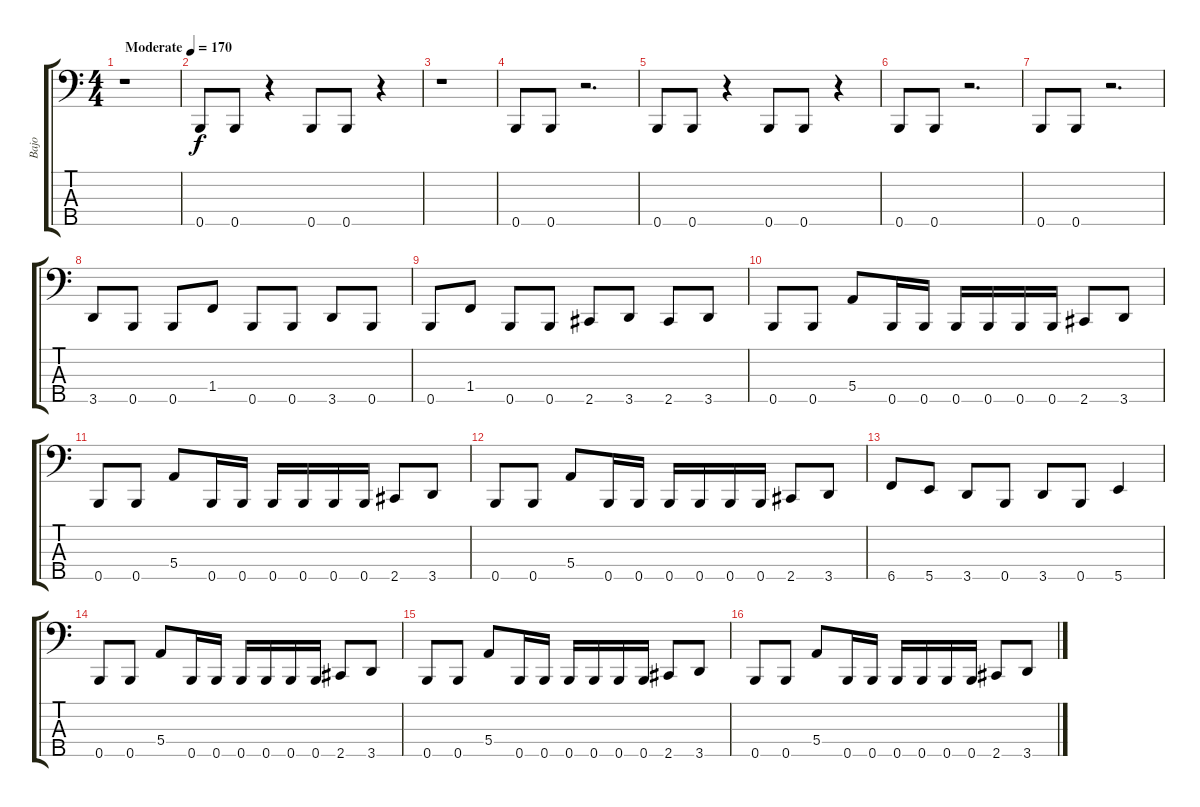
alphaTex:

\track ("Bajo" "Bajo") {instrument electricbasspick}
\staff {score tabs}
\tuning (G2 D2 A1 E1 B0) {hide}
\ts (4 4)
\tempo (170 "Moderate")
\clef f4
\ks c
r.1{dy f instrument electricbasspick} |
0.5.8 0.5.8 r.4 0.5.8 0.5.8 r.4 |
r.1 |
0.5.8 0.5.8 r.2{d} |
0.5.8 0.5.8 r.4 0.5.8 0.5.8 r.4 |
0.5.8 0.5.8 r.2{d} |
0.5.8 0.5.8 r.2{d} |
3.5.8 0.5.8 0.5.8 1.4.8 0.5.8 0.5.8 3.5.8 0.5.8 |
0.5.8 1.4.8 0.5.8 0.5.8 2.5.8 3.5.8 2.5.8 3.5.8 |
0.5.8 0.5.8 5.4.8 0.5.16 0.5.16 0.5.16 0.5.16 0.5.16 0.5.16 2.5.8 3.5.8 |
0.5.8 0.5.8 5.4.8 0.5.16 0.5.16 0.5.16 0.5.16 0.5.16 0.5.16 2.5.8 3.5.8 |
0.5.8 0.5.8 5.4.8 0.5.16 0.5.16 0.5.16 0.5.16 0.5.16 0.5.16 2.5.8 3.5.8 |
6.5.8 5.5.8 3.5.8 0.5.8 3.5.8 0.5.8 5.5.4 |
0.5.8 0.5.8 5.4.8 0.5.16 0.5.16 0.5.16 0.5.16 0.5.16 0.5.16 2.5.8 3.5.8 |
0.5.8 0.5.8 5.4.8 0.5.16 0.5.16 0.5.16 0.5.16 0.5.16 0.5.16 2.5.8 3.5.8 |
0.5.8 0.5.8 5.4.8 0.5.16 0.5.16 0.5.16 0.5.16 0.5.16 0.5.16 2.5.8 3.5.8
